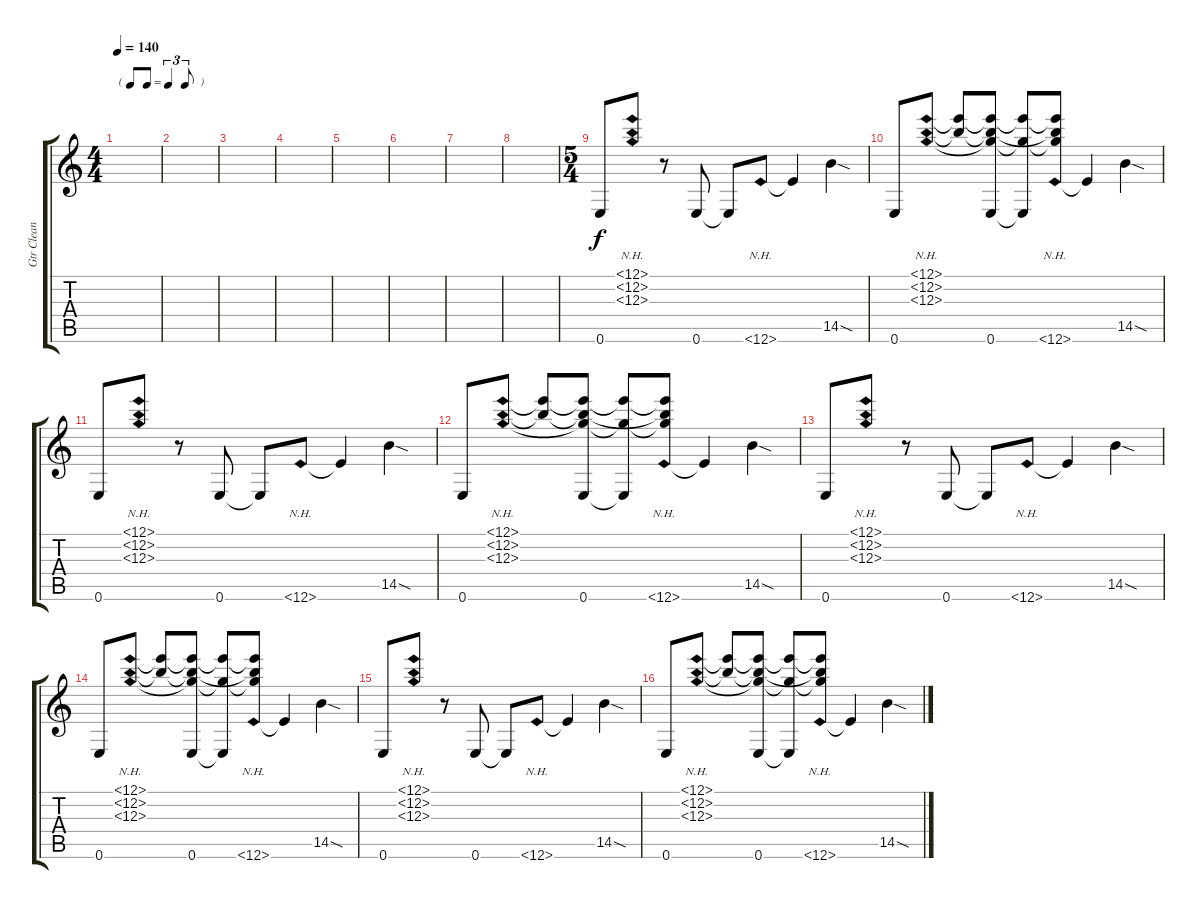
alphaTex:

\track ("Gtr Clean" "Gtr Clean") {instrument acousticguitarnylon}
\staff {score tabs}
\tuning (E4 B3 G3 D3 A2 E2) {hide}
\ts (4 4)
\tf triplet8th
\tempo 140
\clef g2
\ks c
|
|
|
|
|
|
|
|
\ts (5 4)
0.6.8 (12.1{nh} 12.2{nh} 12.3{nh}).8 r.8 0.6.8 0.6{t}.8 12.6{nh}.8 12.6{t}.4 14.5{sod}.4 |
0.6.8 (12.1{nh} 12.2{nh} 12.3{nh}).8 (12.1{t} 12.2{t}).8 (12.1{t} 12.2{t} 12.3{t} 0.6).8 (12.1{t} 12.3{t} 0.6{t}).8 (12.1{t} 12.2{t} 12.3{t} 12.6{nh}).8 12.6{t}.4 14.5{sod}.4 |
0.6.8 (12.1{nh} 12.2{nh} 12.3{nh}).8 r.8 0.6.8 0.6{t}.8 12.6{nh}.8 12.6{t}.4 14.5{sod}.4 |
0.6.8 (12.1{nh} 12.2{nh} 12.3{nh}).8 (12.1{t} 12.2{t}).8 (12.1{t} 12.2{t} 12.3{t} 0.6).8 (12.1{t} 12.3{t} 0.6{t}).8 (12.1{t} 12.2{t} 12.3{t} 12.6{nh}).8 12.6{t}.4 14.5{sod}.4 |
0.6.8 (12.1{nh} 12.2{nh} 12.3{nh}).8 r.8 0.6.8 0.6{t}.8 12.6{nh}.8 12.6{t}.4 14.5{sod}.4 |
0.6.8 (12.1{nh} 12.2{nh} 12.3{nh}).8 (12.1{t} 12.2{t}).8 (12.1{t} 12.2{t} 12.3{t} 0.6).8 (12.1{t} 12.3{t} 0.6{t}).8 (12.1{t} 12.2{t} 12.3{t} 12.6{nh}).8 12.6{t}.4 14.5{sod}.4 |
0.6.8 (12.1{nh} 12.2{nh} 12.3{nh}).8 r.8 0.6.8 0.6{t}.8 12.6{nh}.8 12.6{t}.4 14.5{sod}.4 |
0.6.8 (12.1{nh} 12.2{nh} 12.3{nh}).8 (12.1{t} 12.2{t}).8 (12.1{t} 12.2{t} 12.3{t} 0.6).8 (12.1{t} 12.3{t} 0.6{t}).8 (12.1{t} 12.2{t} 12.3{t} 12.6{nh}).8 12.6{t}.4 14.5{sod}.4
